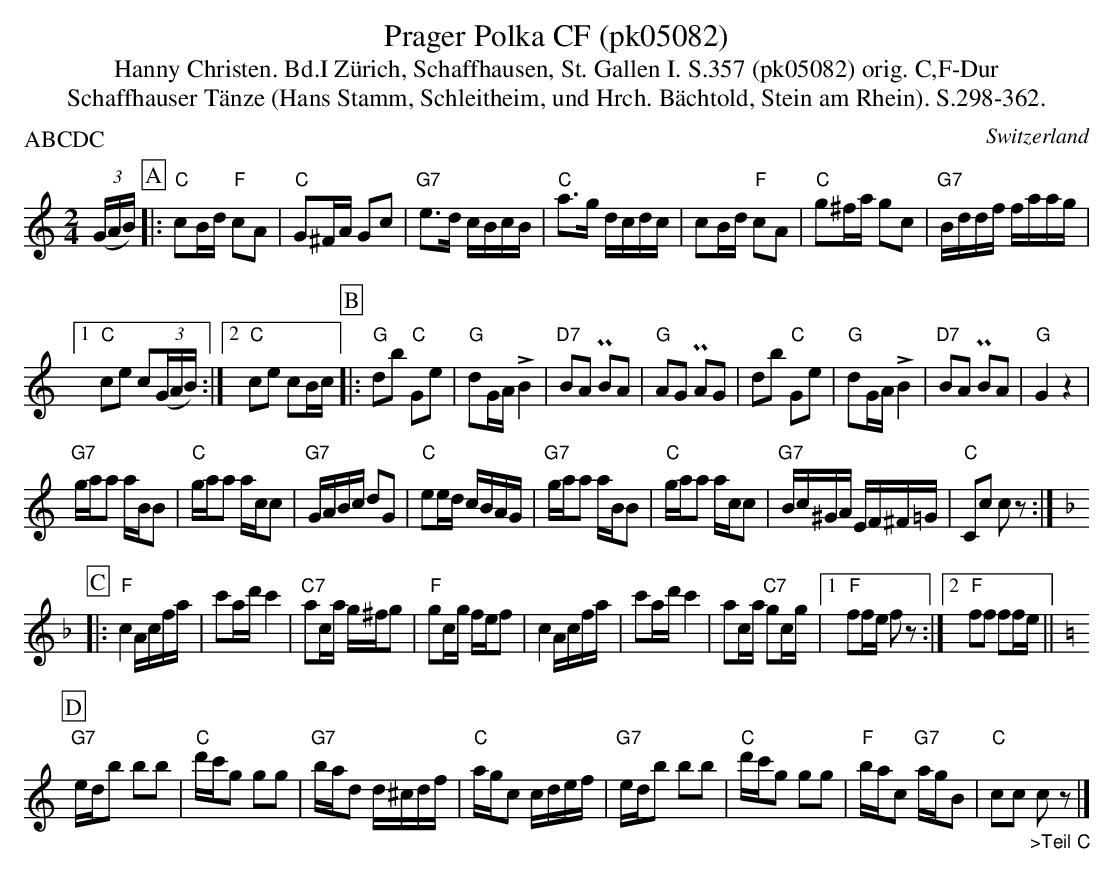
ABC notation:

X:1
T: Prager Polka CF (pk05082)
T:Hanny Christen. Bd.I Zürich, Schaffhausen, St. Gallen I. S.357 (pk05082) orig. C,F-Dur
T: Schaffhauser T\"anze (Hans Stamm, Schleitheim, und Hrch. B\"achtold, Stein am Rhein). S.298-362.
P:ABCDC
M:2/4
L:1/16
O:Switzerland
K:C major
((3GAB) [P:A] |: "C"c2Bd "F"c2A2 | "C"G2^FA G2c2 | "G7"e3d cBcB | "C"a3g dcdc | c2Bd "F"c2A2 | "C"g2^fa g2c2 | "G7"Bddf faag |1
"C"c2e2 c2((3GAB) :|2 "C"c2e2 c2Bc [P:B] |: "G"d2b2 "C"G2e2 | "G"d2GA !>!B4 | "D7"B2A2 PB2A2 | "G"A2G2 PA2G2 |  d2b2 "C"G2e2 | "G"d2GA !>!B4 | "D7"B2A2 PB2A2 | "G"G4z4 |
"G7"gaa2 aBB2 | "C"gaa2 acc2 | "G7"GABc d2G2 | "C"e2ed cBAG | "G7"gaa2 aBB2 | "C"gaa2 acc2 | "G7"Bc^GA EF^F=G | "C"C2c2 c2z2 :| [K:F]
[P:C] |: "F"c4 Acfa | c'2ad' c'4 | "C7"a2ca g^fg2 | "F"g2cg fef2 | c4 Acfa | c'2ad' c'4 | a2ca "C7"g2cg |1 "F"f2fe f2z2 :|2 "F"f2f2 f2fe || [K:C]
[P:D] "G7"edb2 b2b2 | "C"d'c'g2 g2g2 | "G7"bad2 d^cdf | "C"agc2 cdef |   "G7"edb2 b2b2 | "C"d'c'g2 g2g2 | "F"bac2 "G7"agB2 | "C"c2c2 "_>Teil C"c2z2 |]
